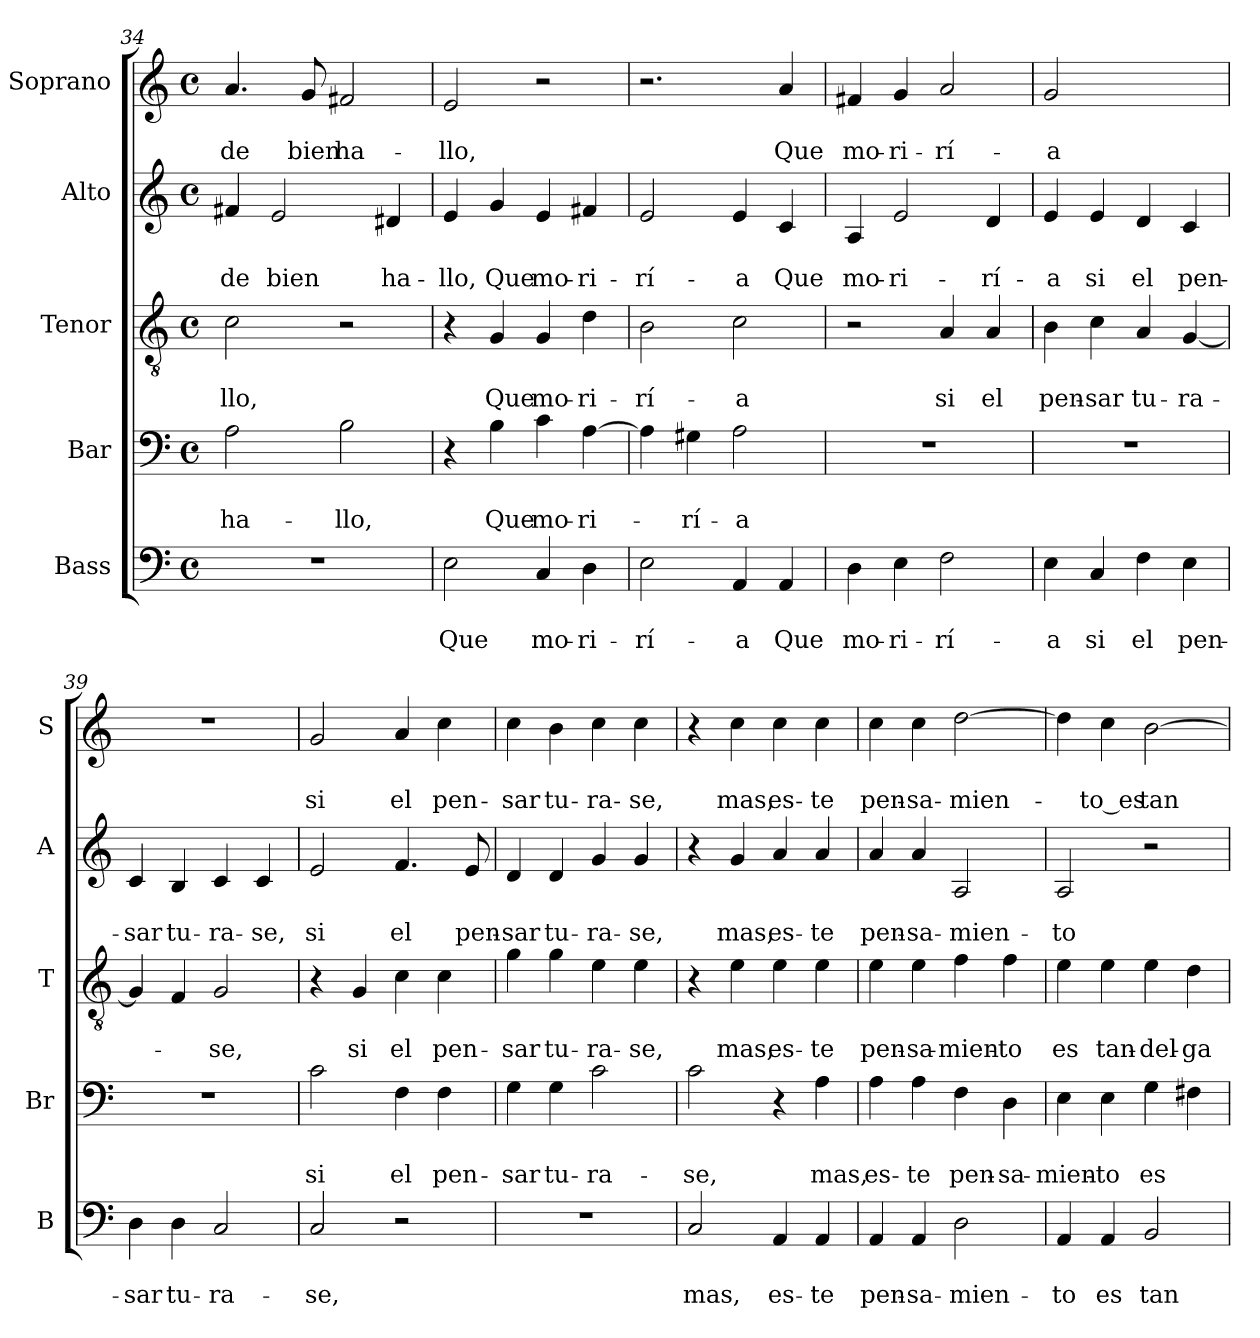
**kern	**text	**text	**kern	**text	**text	**kern	**text	**text	**kern	**text	**text	**kern	**text	**text
*part5	*part5	*part5	*part4	*part4	*part4	*part3	*part3	*part3	*part2	*part2	*part2	*part1	*part1	*part1
*staff5	*staff5	*staff5	*staff4	*staff4	*staff4	*staff3	*staff3	*staff3	*staff2	*staff2	*staff2	*staff1	*staff1	*staff1
*I"Bass	*	*	*I"Bar	*	*	*I"Tenor	*	*	*I"Alto	*	*	*I"Soprano	*	*
*I'B	*	*	*I'Br	*	*	*I'T	*	*	*I'A	*	*	*I'S	*	*
*clefF4	*	*	*clefF4	*	*	*clefGv2	*	*	*clefG2	*	*	*clefG2	*	*
*k[]	*	*	*k[]	*	*	*k[]	*	*	*k[]	*	*	*k[]	*	*
*a:	*	*	*a:	*	*	*a:	*	*	*a:	*	*	*a:	*	*
*M4/4	*	*	*M4/4	*	*	*M4/4	*	*	*M4/4	*	*	*M4/4	*	*
*met(c)	*	*	*met(c)	*	*	*met(c)	*	*	*met(c)	*	*	*met(c)	*	*
=34	=34	=34	=34	=34	=34	=34	=34	=34	=34	=34	=34	=34	=34	=34
!	!	!	!	!	!LO:LY:b	!	!	!LO:LY:b	!	!	!LO:LY:b	!	!	!LO:LY:b
1r	.	.	2A\	.	ha-	2c\	.	-llo,	4f#X/	.	de	4.a/	.	de
!	!	!	!	!	!	!	!	!	!	!	!LO:LY:b	!	!	!
.	.	.	.	.	.	.	.	.	2e/	.	bien	.	.	.
!	!	!	!	!	!	!	!	!	!	!	!	!	!	!LO:LY:b
.	.	.	.	.	.	.	.	.	.	.	.	8g/	.	bien
!	!	!	!	!	!LO:LY:b	!	!	!	!	!	!	!	!	!LO:LY:b
.	.	.	2B\	.	-llo,	2r	.	.	.	.	.	2f#X/	.	ha-
!	!	!	!	!	!	!	!	!	!	!	!LO:LY:b	!	!	!
.	.	.	.	.	.	.	.	.	4d#X/	.	ha-	.	.	.
=35	=35	=35	=35	=35	=35	=35	=35	=35	=35	=35	=35	=35	=35	=35
!	!	!LO:LY:b	!	!	!	!	!	!	!	!	!LO:LY:b	!	!	!LO:LY:b
2E\	.	Que	4r	.	.	4r	.	.	4e/	.	-llo,	2e/	.	-llo,
!	!	!	!	!	!LO:LY:b	!	!	!LO:LY:b	!	!	!LO:LY:b	!	!	!
.	.	.	4B\	.	Que	4G/	.	Que	4g/	.	Que	.	.	.
!	!	!LO:LY:b	!	!	!LO:LY:b	!	!	!LO:LY:b	!	!	!LO:LY:b	!	!	!
4C/	.	mo-	4c\	.	mo-	4G/	.	mo-	4e/	.	mo-	2r	.	.
!	!	!LO:LY:b	!	!	!LO:LY:b	!	!	!LO:LY:b	!	!	!LO:LY:b	!	!	!
4D\	.	-ri-	[4A\	.	-ri-	4d\	.	-ri-	4f#X/	.	-ri-	.	.	.
!!LO:LB:g=z
=36	=36	=36	=36	=36	=36	=36	=36	=36	=36	=36	=36	=36	=36	=36
!	!	!LO:LY:b	!	!	!	!	!	!LO:LY:b	!	!	!LO:LY:b	!	!	!
2E\	.	-rí-	4A\]	.	.	2B\	.	-rí-	2e/	.	-rí-	2.r	.	.
!	!	!	!	!	!LO:LY:b	!	!	!	!	!	!	!	!	!
.	.	.	4G#X\	.	-rí-	.	.	.	.	.	.	.	.	.
!	!	!LO:LY:b	!	!	!LO:LY:b	!	!	!LO:LY:b	!	!	!LO:LY:b	!	!	!
4AA/	.	-a	2A\	.	-a	2c\	.	-a	4e/	.	-a	.	.	.
!	!	!LO:LY:b	!	!	!	!	!	!	!	!	!LO:LY:b	!	!	!LO:LY:b
4AA/	.	Que	.	.	.	.	.	.	4c/	.	Que	4a/	.	Que
=37	=37	=37	=37	=37	=37	=37	=37	=37	=37	=37	=37	=37	=37	=37
!	!	!LO:LY:b	!	!	!	!	!	!	!	!	!LO:LY:b	!	!	!LO:LY:b
4D\	.	mo-	1r	.	.	2r	.	.	4A/	.	mo-	4f#X/	.	mo-
!	!	!LO:LY:b	!	!	!	!	!	!	!	!	!LO:LY:b	!	!	!LO:LY:b
4E\	.	-ri-	.	.	.	.	.	.	2e/	.	-ri-	4g/	.	-ri-
!	!	!LO:LY:b	!	!	!	!	!	!LO:LY:b	!	!	!	!	!	!LO:LY:b
2F\	.	-rí-	.	.	.	4A/	.	si	.	.	.	2a/	.	-rí-
!	!	!	!	!	!	!	!	!LO:LY:b	!	!	!LO:LY:b	!	!	!
.	.	.	.	.	.	4A/	.	el	4d/	.	-rí-	.	.	.
=38	=38	=38	=38	=38	=38	=38	=38	=38	=38	=38	=38	=38	=38	=38
!	!	!LO:LY:b	!	!	!	!	!	!LO:LY:b	!	!	!LO:LY:b	!	!	!LO:LY:b
4E\	.	-a	1r	.	.	4B\	.	pen-	4e/	.	-a	2g/	.	-a
!	!	!LO:LY:b	!	!	!	!	!	!LO:LY:b	!	!	!LO:LY:b	!	!	!
4C/	.	si	.	.	.	4c\	.	-sar	4e/	.	si	.	.	.
!	!	!LO:LY:b	!	!	!	!	!	!LO:LY:b	!	!	!LO:LY:b	!	!	!
4F\	.	el	.	.	.	4A/	.	tu-	4d/	.	el	2ryy	.	.
!	!	!LO:LY:b	!	!	!	!	!	!LO:LY:b	!	!	!LO:LY:b	!	!	!
4E\	.	pen-	.	.	.	[4G/	.	-ra-	4c/	.	pen-	.	.	.
=39	=39	=39	=39	=39	=39	=39	=39	=39	=39	=39	=39	=39	=39	=39
!	!	!LO:LY:b	!	!	!	!	!	!	!	!	!LO:LY:b	!	!	!
4D\	.	-sar	1r	.	.	4G/]	.	.	4c/	.	-sar	1r	.	.
!	!	!LO:LY:b	!	!	!	!	!	!	!	!	!LO:LY:b	!	!	!
4D\	.	tu-	.	.	.	4F/	.	.	4B/	.	tu-	.	.	.
!	!	!LO:LY:b	!	!	!	!	!	!LO:LY:b	!	!	!LO:LY:b	!	!	!
2C/	.	-ra-	.	.	.	2G/	.	-se,	4c/	.	-ra-	.	.	.
!	!	!	!	!	!	!	!	!	!	!	!LO:LY:b	!	!	!
.	.	.	.	.	.	.	.	.	4c/	.	-se,	.	.	.
=40	=40	=40	=40	=40	=40	=40	=40	=40	=40	=40	=40	=40	=40	=40
!	!	!LO:LY:b	!	!	!LO:LY:b	!	!	!	!	!	!LO:LY:b	!	!	!LO:LY:b
2C/	.	-se,	2c\	.	si	4r	.	.	2e/	.	si	2g/	.	si
!	!	!	!	!	!	!	!	!LO:LY:b	!	!	!	!	!	!
.	.	.	.	.	.	4G/	.	si	.	.	.	.	.	.
!	!	!	!	!	!LO:LY:b	!	!	!LO:LY:b	!	!	!LO:LY:b	!	!	!LO:LY:b
2r	.	.	4F\	.	el	4c\	.	el	4.f/	.	el	4a/	.	el
!	!	!	!	!	!LO:LY:b	!	!	!LO:LY:b	!	!	!	!	!	!LO:LY:b
.	.	.	4F\	.	pen-	4c\	.	pen-	.	.	.	4cc\	.	pen-
!	!	!	!	!	!	!	!	!	!	!	!LO:LY:b	!	!	!
.	.	.	.	.	.	.	.	.	8e/	.	pen-	.	.	.
!!LO:PB:g=z
=41	=41	=41	=41	=41	=41	=41	=41	=41	=41	=41	=41	=41	=41	=41
!	!	!	!	!	!LO:LY:b	!	!	!LO:LY:b	!	!	!LO:LY:b	!	!	!LO:LY:b
1r	.	.	4G\	.	-sar	4g\	.	-sar	4d/	.	-sar	4cc\	.	-sar
!	!	!	!	!	!LO:LY:b	!	!	!LO:LY:b	!	!	!LO:LY:b	!	!	!LO:LY:b
.	.	.	4G\	.	tu-	4g\	.	tu-	4d/	.	tu-	4b\	.	tu-
!	!	!	!	!	!LO:LY:b	!	!	!LO:LY:b	!	!	!LO:LY:b	!	!	!LO:LY:b
.	.	.	2c\	.	-ra-	4e\	.	-ra-	4g/	.	-ra-	4cc\	.	-ra-
!	!	!	!	!	!	!	!	!LO:LY:b	!	!	!LO:LY:b	!	!	!LO:LY:b
.	.	.	.	.	.	4e\	.	-se,	4g/	.	-se,	4cc\	.	-se,
=42	=42	=42	=42	=42	=42	=42	=42	=42	=42	=42	=42	=42	=42	=42
!	!	!LO:LY:b	!	!	!LO:LY:b	!	!	!	!	!	!	!	!	!
2C/	.	mas,	2c\	.	-se,	4r	.	.	4r	.	.	4r	.	.
!	!	!	!	!	!	!	!	!LO:LY:b	!	!	!LO:LY:b	!	!	!LO:LY:b
.	.	.	.	.	.	4e\	.	mas,	4g/	.	mas,	4cc\	.	mas,
!	!	!LO:LY:b	!	!	!	!	!	!LO:LY:b	!	!	!LO:LY:b	!	!	!LO:LY:b
4AA/	.	es-	4r	.	.	4e\	.	es-	4a/	.	es-	4cc\	.	es-
!	!	!LO:LY:b	!	!	!LO:LY:b	!	!	!LO:LY:b	!	!	!LO:LY:b	!	!	!LO:LY:b
4AA/	.	-te	4A\	.	mas,	4e\	.	-te	4a/	.	-te	4cc\	.	-te
=43	=43	=43	=43	=43	=43	=43	=43	=43	=43	=43	=43	=43	=43	=43
!	!	!LO:LY:b	!	!	!LO:LY:b	!	!	!LO:LY:b	!	!	!LO:LY:b	!	!	!LO:LY:b
4AA/	.	pen-	4A\	.	es-	4e\	.	pen-	4a/	.	pen-	4cc\	.	pen-
!	!	!LO:LY:b	!	!	!LO:LY:b	!	!	!LO:LY:b	!	!	!LO:LY:b	!	!	!LO:LY:b
4AA/	.	-sa-	4A\	.	-te	4e\	.	-sa-	4a/	.	-sa-	4cc\	.	-sa-
!	!	!LO:LY:b	!	!	!LO:LY:b	!	!	!LO:LY:b	!	!	!LO:LY:b	!	!	!LO:LY:b
2D\	.	-mien-	4F\	.	pen-	4f\	.	-mien-	2A/	.	-mien-	[2dd\	.	-mien-
!	!	!	!	!	!LO:LY:b	!	!	!LO:LY:b	!	!	!	!	!	!
.	.	.	4D\	.	-sa-	4f\	.	-to	.	.	.	.	.	.
=44	=44	=44	=44	=44	=44	=44	=44	=44	=44	=44	=44	=44	=44	=44
!	!	!LO:LY:b	!	!	!LO:LY:b	!	!	!LO:LY:b	!	!	!LO:LY:b	!	!	!
4AA/	.	-to	4E\	.	-mien-	4e\	.	es	2A/	.	-to	4dd\]	.	.
!	!	!LO:LY:b	!	!	!LO:LY:b	!	!	!LO:LY:b	!	!	!	!	!	!LO:LY:b
4AA/	.	es	4E\	.	-to	4e\	.	tan-	.	.	.	4cc\	.	-to_es
!	!	!LO:LY:b	!	!	!LO:LY:b	!	!	!LO:LY:b	!	!	!	!	!	!LO:LY:b
2BB/	.	tan-	4G\	.	es	4e\	.	-del-	2r	.	.	[2b\	.	tan-
!	!	!	!	!	!	!	!	!LO:LY:b	!	!	!	!	!	!
.	.	.	4F#X\	.	.	4d\	.	-ga	.	.	.	.	.	.
=	=	=	=	=	=	=	=	=	=	=	=	=	=	=
*-	*-	*-	*-	*-	*-	*-	*-	*-	*-	*-	*-	*-	*-	*-
